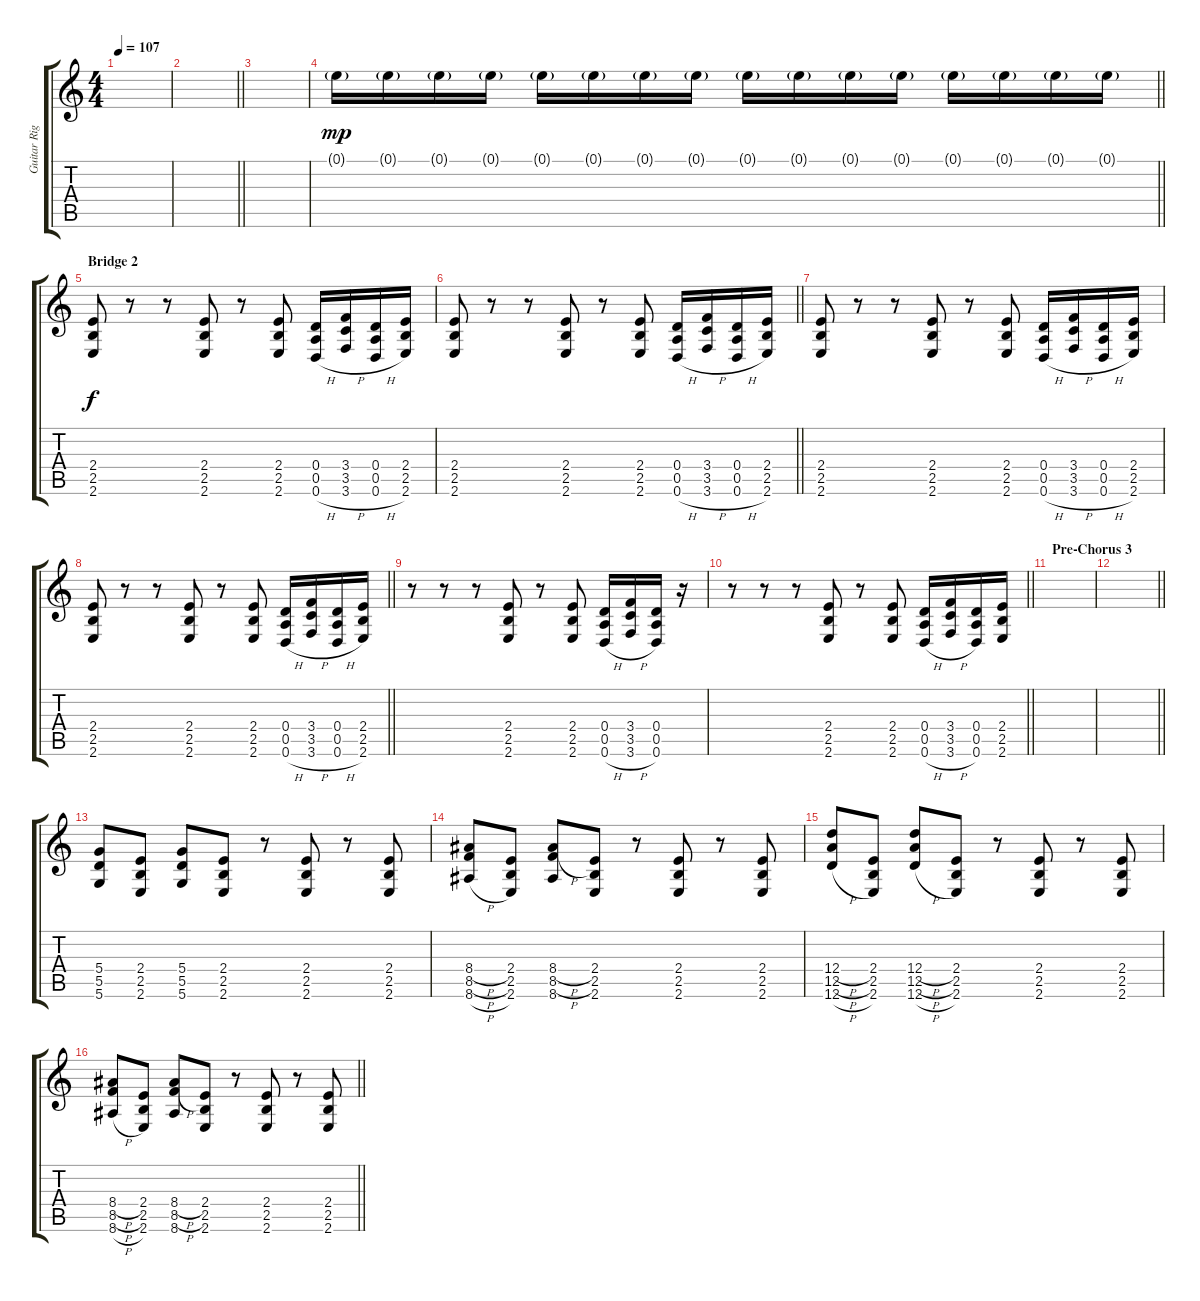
\track ("Guitar Right" "Guitar Rig") {instrument distortionguitar}
\staff {score tabs}
\tuning (E4 B3 G3 D3 A2 D2) {hide}
\ts (4 4)
\tempo 107
\clef g2
\ks c
|
\barLineRight lightlight
|
|
\barLineRight lightlight
0.1{g}.16{dy mp} 0.1{g}.16 0.1{g}.16 0.1{g}.16 0.1{g}.16 0.1{g}.16 0.1{g}.16 0.1{g}.16 0.1{g}.16 0.1{g}.16 0.1{g}.16 0.1{g}.16 0.1{g}.16 0.1{g}.16 0.1{g}.16 0.1{g}.16 |
\section ("" "Bridge 2")
(2.4 2.5 2.6).8{dy f} r.8 r.8 (2.4 2.5 2.6).8 r.8 (2.4 2.5 2.6).8 (0.4 0.5 0.6{h}).16 (3.4 3.5 3.6{h}).16 (0.4 0.5 0.6{h}).16 (2.4 2.5 2.6).16 |
\barLineRight lightlight
(2.4 2.5 2.6).8 r.8 r.8 (2.4 2.5 2.6).8 r.8 (2.4 2.5 2.6).8 (0.4 0.5 0.6{h}).16 (3.4 3.5 3.6{h}).16 (0.4 0.5 0.6{h}).16 (2.4 2.5 2.6).16 |
(2.4 2.5 2.6).8 r.8 r.8 (2.4 2.5 2.6).8 r.8 (2.4 2.5 2.6).8 (0.4 0.5 0.6{h}).16 (3.4 3.5 3.6{h}).16 (0.4 0.5 0.6{h}).16 (2.4 2.5 2.6).16 |
\barLineRight lightlight
(2.4 2.5 2.6).8 r.8 r.8 (2.4 2.5 2.6).8 r.8 (2.4 2.5 2.6).8 (0.4 0.5 0.6{h}).16 (3.4 3.5 3.6{h}).16 (0.4 0.5 0.6{h}).16 (2.4 2.5 2.6).16 |
r.8 r.8 r.8 (2.4 2.5 2.6).8 r.8 (2.4 2.5 2.6).8 (0.4 0.5 0.6{h}).16 (3.4 3.5 3.6{h}).16 (0.4 0.5 0.6).16 r.16 |
\barLineRight lightlight
r.8 r.8 r.8 (2.4 2.5 2.6).8 r.8 (2.4 2.5 2.6).8 (0.4 0.5 0.6{h}).16 (3.4 3.5 3.6{h}).16 (0.4 0.5 0.6).16 (2.4 2.5 2.6).16 |
\section ("" "Pre-Chorus 3")
|
\barLineRight lightlight
|
(5.4 5.5 5.6).8 (2.4 2.5 2.6).8 (5.4 5.5 5.6).8 (2.4 2.5 2.6).8 r.8 (2.4 2.5 2.6).8 r.8 (2.4 2.5 2.6).8 |
(8.4{h} 8.5{h} 8.6{h}).8 (2.4 2.5 2.6).8 (8.4{h} 8.5{h} 8.6).8 (2.4 2.5 2.6).8 r.8 (2.4 2.5 2.6).8 r.8 (2.4 2.5 2.6).8 |
(12.4{h} 12.5{h} 12.6{h}).8 (2.4 2.5 2.6).8 (12.4{h} 12.5{h} 12.6{h}).8 (2.4 2.5 2.6).8 r.8 (2.4 2.5 2.6).8 r.8 (2.4 2.5 2.6).8 |
\barLineRight lightlight
(8.4{h} 8.5{h} 8.6{h}).8 (2.4 2.5 2.6).8 (8.4{h} 8.5{h} 8.6).8 (2.4 2.5 2.6).8 r.8 (2.4 2.5 2.6).8 r.8 (2.4 2.5 2.6).8
